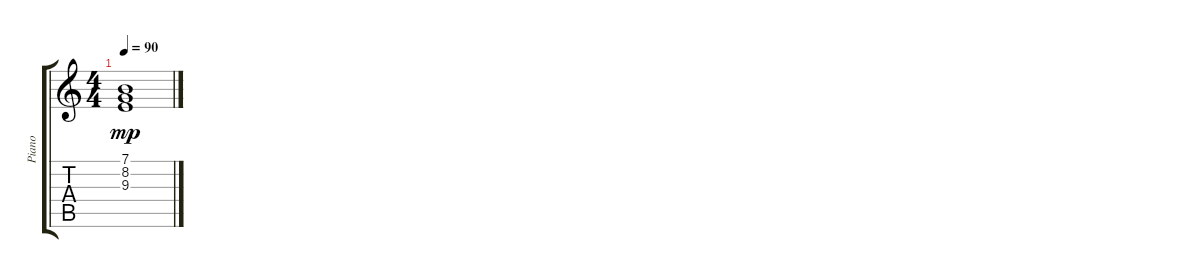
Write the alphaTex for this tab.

\track ("Piano" "Piano") {instrument electricpiano1}
\staff {score tabs}
\tuning (E4 B3 G3 D3 A2 E2) {hide}
\ts (4 4)
\tempo 90
\clef g2
\ks c
(7.1 8.2 9.3).1{dy mp}
